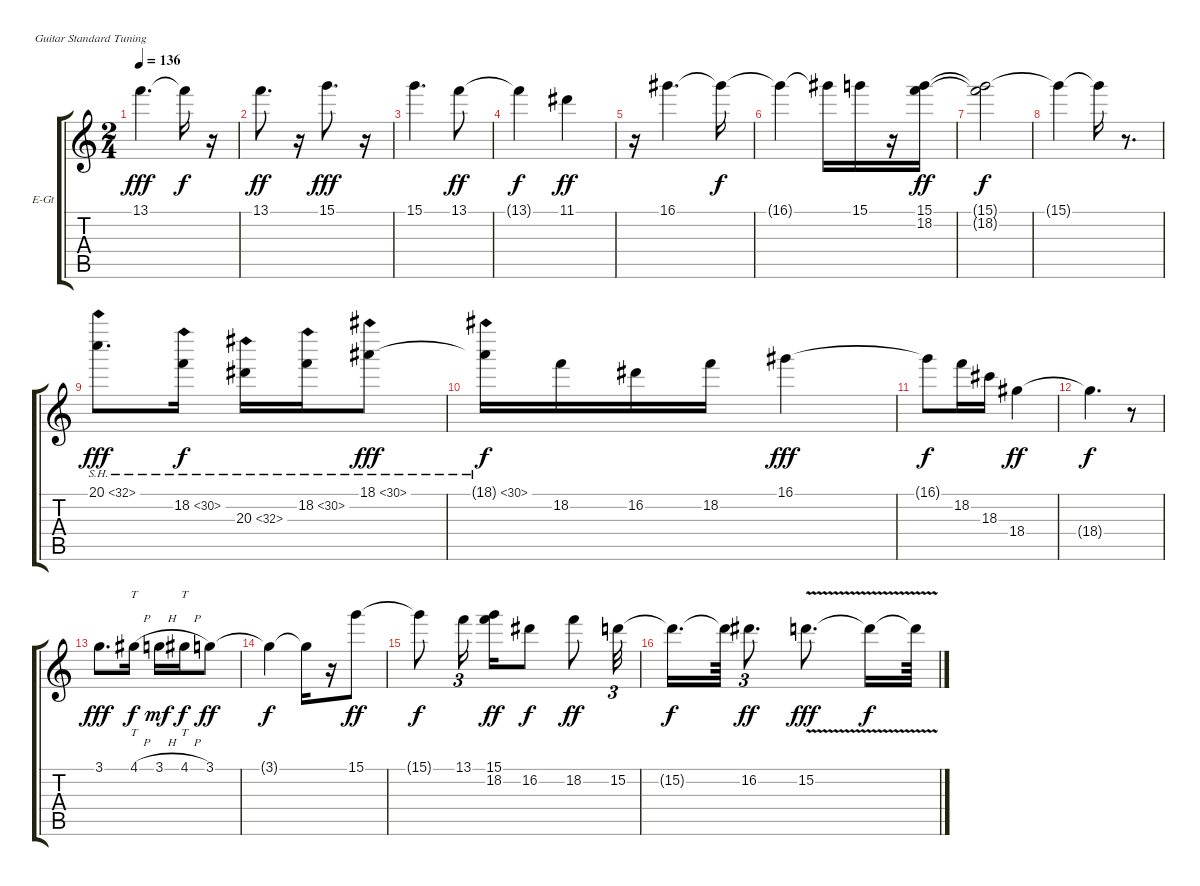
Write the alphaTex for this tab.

\bracketExtendMode groupsimilarinstruments
\firstSystemTrackNameOrientation horizontal
\otherSystemsTrackNameOrientation horizontal
\track ("guitar solo" "E-Gt") {solo instrument distortionguitar}
\staff {score tabs}
\tuning (E4 B3 G3 D3 A2 E2)
\ts (2 4)
\tempo 136
\clef g2
\ks c
13.1.4{d dy fff} 13.1{t}.16{dy f} r.16 |
13.1.8{d dy ff} r.16 15.1.8{d dy fff} r.16 |
15.1.4{d} 13.1.8{dy ff} |
13.1{t}.4{dy f} 11.1.4{dy ff} |
r.16 16.1.4{d} 16.1{t}.16{dy f} |
16.1{t}.4 16.1{t}.16 15.1.16 r.16 (15.1 18.2).16{dy ff} |
(15.1{t} 18.2{t}).2{dy f} |
15.1{t}.4 15.1{t}.16 r.8{d} |
20.1{sh 12}.8{d dy fff} 18.2{sh 12}.16{dy f} 20.3{sh 12}.16 18.2{sh 12}.16 18.1{sh 12}.8{dy fff} |
18.1{sh 12 t}.16{dy f} 18.2.16 16.2.16 18.2.16 16.1.4{dy fff} |
16.1{t}.8{dy f} 18.2.16 18.3.16 18.4.4{dy ff} |
18.4{t}.4{d dy f} r.8 |
3.1.8{d dy fff} 4.1{h}.16{tt dy f} 3.1{h}.16{dy mf} 4.1{h}.16{tt dy f} 3.1.8{dy ff} |
3.1{t}.4{dy f} 3.1{t}.16 r.16 15.1.8{dy ff} |
15.1{t}.8{dy f} 13.1.16{tu (3 2)} (15.1 18.2).16{dy ff} 16.2.8{dy f} 18.2.8{dy ff} 15.2.32{tu (3 2)} |
15.2{t}.16{d dy f} 15.2{t}.64 16.2.8{d tu (3 2) dy ff} 15.2{v}.8{d dy fff} 15.2{v t}.16{dy f} 15.2{v t}.64
